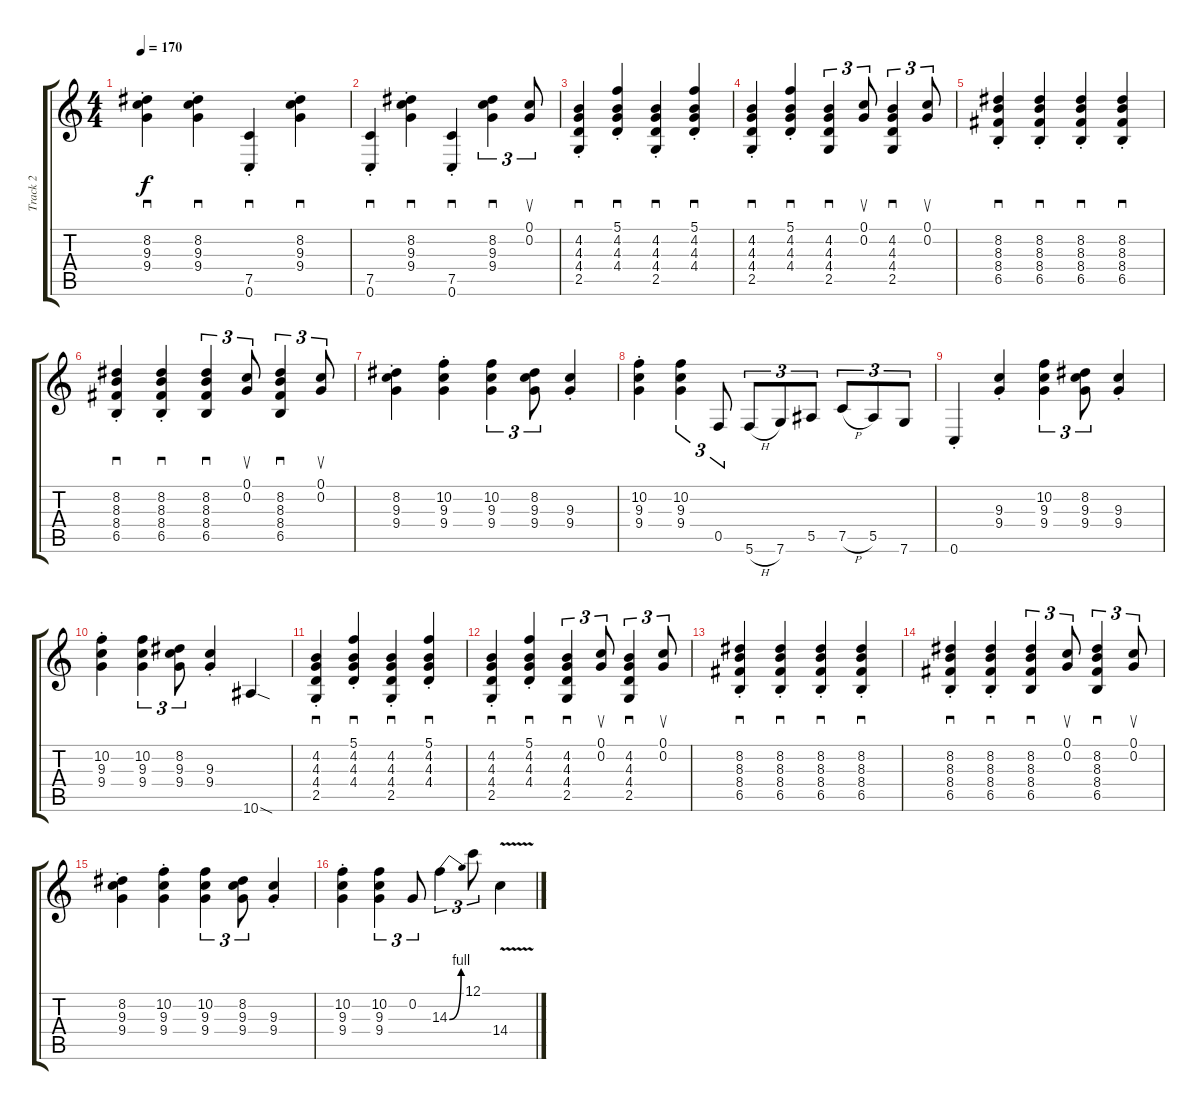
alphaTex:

\track ("Track 2" "Track 2") {instrument distortionguitar}
\staff {score tabs}
\tuning (C4 G3 Eb3 Bb2 F2 C2) {hide}
\ts (4 4)
\tempo 170
\clef g2
\ks c
(8.2{st} 9.3{st} 9.4{st}).4{sd dy f} (8.2{st} 9.3{st} 9.4{st}).4{sd} (7.5{st} 0.6{st}).4{sd} (8.2{st} 9.3{st} 9.4{st}).4{sd} |
(7.5{st} 0.6{st}).4{sd} (8.2{st} 9.3{st} 9.4{st}).4{sd} (7.5{st} 0.6{st}).4{sd} (8.2 9.3 9.4).4{sd tu (3 2)} (0.1 0.2).8{su tu (3 2)} |
(4.2{st} 4.3{st} 4.4{st} 2.5{st}).4{sd} (5.1{st} 4.2{st} 4.3{st} 4.4{st}).4{sd} (4.2{st} 4.3{st} 4.4{st} 2.5{st}).4{sd} (5.1{st} 4.2{st} 4.3{st} 4.4{st}).4{sd} |
(4.2{st} 4.3{st} 4.4{st} 2.5{st}).4{sd} (5.1{st} 4.2{st} 4.3{st} 4.4{st}).4{sd} (4.2 4.3 4.4 2.5).4{sd tu (3 2)} (0.1 0.2).8{su tu (3 2)} (4.2 4.3 4.4 2.5).4{sd tu (3 2)} (0.1 0.2).8{su tu (3 2)} |
(8.2{st} 8.3{st} 8.4{st} 6.5{st}).4{sd} (8.2{st} 8.3{st} 8.4{st} 6.5{st}).4{sd} (8.2{st} 8.3{st} 8.4{st} 6.5{st}).4{sd} (8.2{st} 8.3{st} 8.4{st} 6.5{st}).4{sd} |
(8.2{st} 8.3{st} 8.4{st} 6.5{st}).4{sd} (8.2{st} 8.3{st} 8.4{st} 6.5{st}).4{sd} (8.2 8.3 8.4 6.5).4{sd tu (3 2)} (0.1 0.2).8{su tu (3 2)} (8.2 8.3 8.4 6.5).4{sd tu (3 2)} (0.1 0.2).8{su tu (3 2)} |
(8.2{st} 9.3{st} 9.4{st}).4 (10.2{st} 9.3{st} 9.4{st}).4 (10.2 9.3 9.4).4{tu (3 2)} (8.2 9.3 9.4).8{tu (3 2)} (9.3{st} 9.4{st}).4 |
(10.2{st} 9.3{st} 9.4{st}).4 (10.2 9.3 9.4).4{tu (3 2)} 0.5.8{tu (3 2)} 5.6{h}.8{tu (3 2)} 7.6.8{tu (3 2)} 5.5.8{tu (3 2)} 7.5{h}.8{tu (3 2)} 5.5.8{tu (3 2)} 7.6.8{tu (3 2)} |
0.6{st}.4 (9.3{st} 9.4{st}).4 (10.2 9.3 9.4).4{tu (3 2)} (8.2 9.3 9.4).8{tu (3 2)} (9.3{st} 9.4{st}).4 |
(10.2{st} 9.3{st} 9.4{st}).4 (10.2 9.3 9.4).4{tu (3 2)} (8.2 9.3 9.4).8{tu (3 2)} (9.3{st} 9.4{st}).4 10.6{sod}.4 |
(4.2{st} 4.3{st} 4.4{st} 2.5{st}).4{sd} (5.1{st} 4.2{st} 4.3{st} 4.4{st}).4{sd} (4.2{st} 4.3{st} 4.4{st} 2.5{st}).4{sd} (5.1{st} 4.2{st} 4.3{st} 4.4{st}).4{sd} |
(4.2{st} 4.3{st} 4.4{st} 2.5{st}).4{sd} (5.1{st} 4.2{st} 4.3{st} 4.4{st}).4{sd} (4.2 4.3 4.4 2.5).4{sd tu (3 2)} (0.1 0.2).8{su tu (3 2)} (4.2 4.3 4.4 2.5).4{sd tu (3 2)} (0.1 0.2).8{su tu (3 2)} |
(8.2{st} 8.3{st} 8.4{st} 6.5{st}).4{sd} (8.2{st} 8.3{st} 8.4{st} 6.5{st}).4{sd} (8.2{st} 8.3{st} 8.4{st} 6.5{st}).4{sd} (8.2{st} 8.3{st} 8.4{st} 6.5{st}).4{sd} |
(8.2{st} 8.3{st} 8.4{st} 6.5{st}).4{sd} (8.2{st} 8.3{st} 8.4{st} 6.5{st}).4{sd} (8.2 8.3 8.4 6.5).4{sd tu (3 2)} (0.1 0.2).8{su tu (3 2)} (8.2 8.3 8.4 6.5).4{sd tu (3 2)} (0.1 0.2).8{su tu (3 2)} |
(8.2{st} 9.3{st} 9.4{st}).4 (10.2{st} 9.3{st} 9.4{st}).4 (10.2 9.3 9.4).4{tu (3 2)} (8.2 9.3 9.4).8{tu (3 2)} (9.3{st} 9.4{st}).4 |
(10.2{st} 9.3{st} 9.4{st}).4 (10.2 9.3 9.4).4{tu (3 2)} 0.2.8{tu (3 2)} 14.3{be (bend 0 0 60 4)}.4{tu (3 2)} 12.1.8{tu (3 2)} 14.4{v}.4
